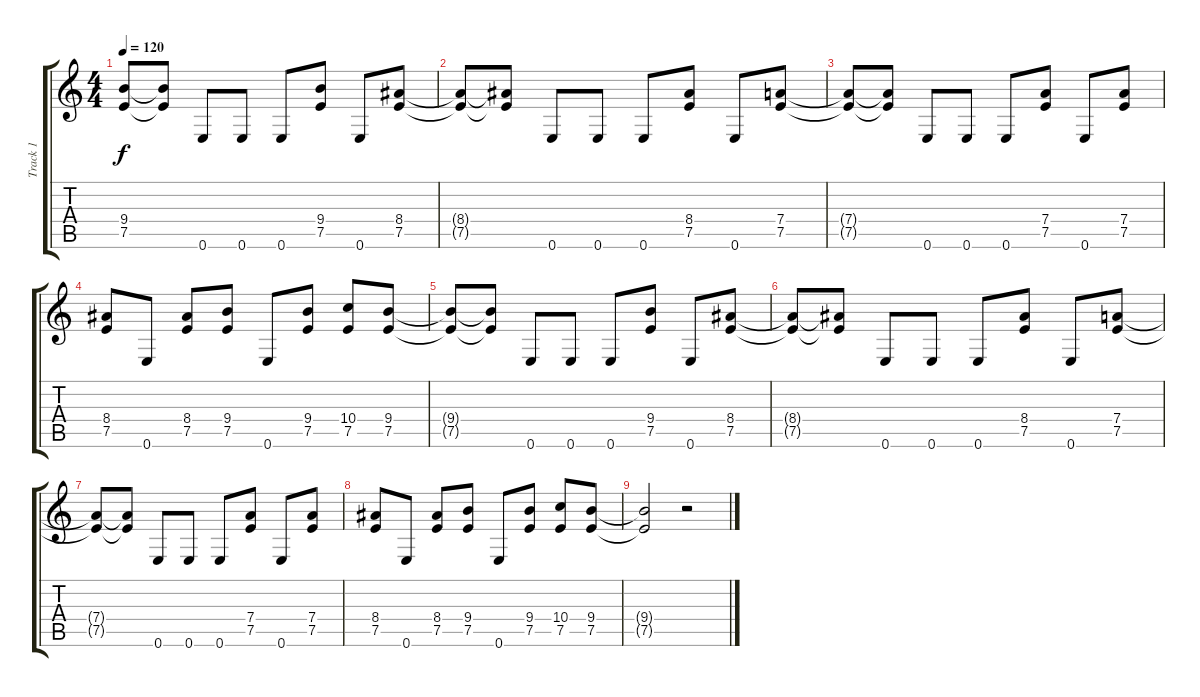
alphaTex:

\track ("Track 1" "Track 1") {instrument distortionguitar}
\staff {score tabs}
\tuning (E4 B3 G3 D3 A2 E2) {hide}
\ts (4 4)
\tempo 120
\clef g2
\ks c
(9.4{t} 7.5{t}).8{dy f} (9.4{t} 7.5{t}).8 0.6.8 0.6.8 0.6.8 (9.4 7.5).8 0.6.8 (8.4 7.5).8 |
(8.4{t} 7.5{t}).8 (8.4{t} 7.5{t}).8 0.6.8 0.6.8 0.6.8 (8.4 7.5).8 0.6.8 (7.4 7.5).8 |
(7.4{t} 7.5{t}).8 (7.4{t} 7.5{t}).8 0.6.8 0.6.8 0.6.8 (7.4 7.5).8 0.6.8 (7.4 7.5).8 |
(8.4 7.5).8 0.6.8 (8.4 7.5).8 (9.4 7.5).8 0.6.8 (9.4 7.5).8 (10.4 7.5).8 (9.4 7.5).8 |
(9.4{t} 7.5{t}).8 (9.4{t} 7.5{t}).8 0.6.8 0.6.8 0.6.8 (9.4 7.5).8 0.6.8 (8.4 7.5).8 |
(8.4{t} 7.5{t}).8 (8.4{t} 7.5{t}).8 0.6.8 0.6.8 0.6.8 (8.4 7.5).8 0.6.8 (7.4 7.5).8 |
(7.4{t} 7.5{t}).8 (7.4{t} 7.5{t}).8 0.6.8 0.6.8 0.6.8 (7.4 7.5).8 0.6.8 (7.4 7.5).8 |
(8.4 7.5).8 0.6.8 (8.4 7.5).8 (9.4 7.5).8 0.6.8 (9.4 7.5).8 (10.4 7.5).8 (9.4 7.5).8 |
(9.4{t} 7.5{t}).2 r.2
